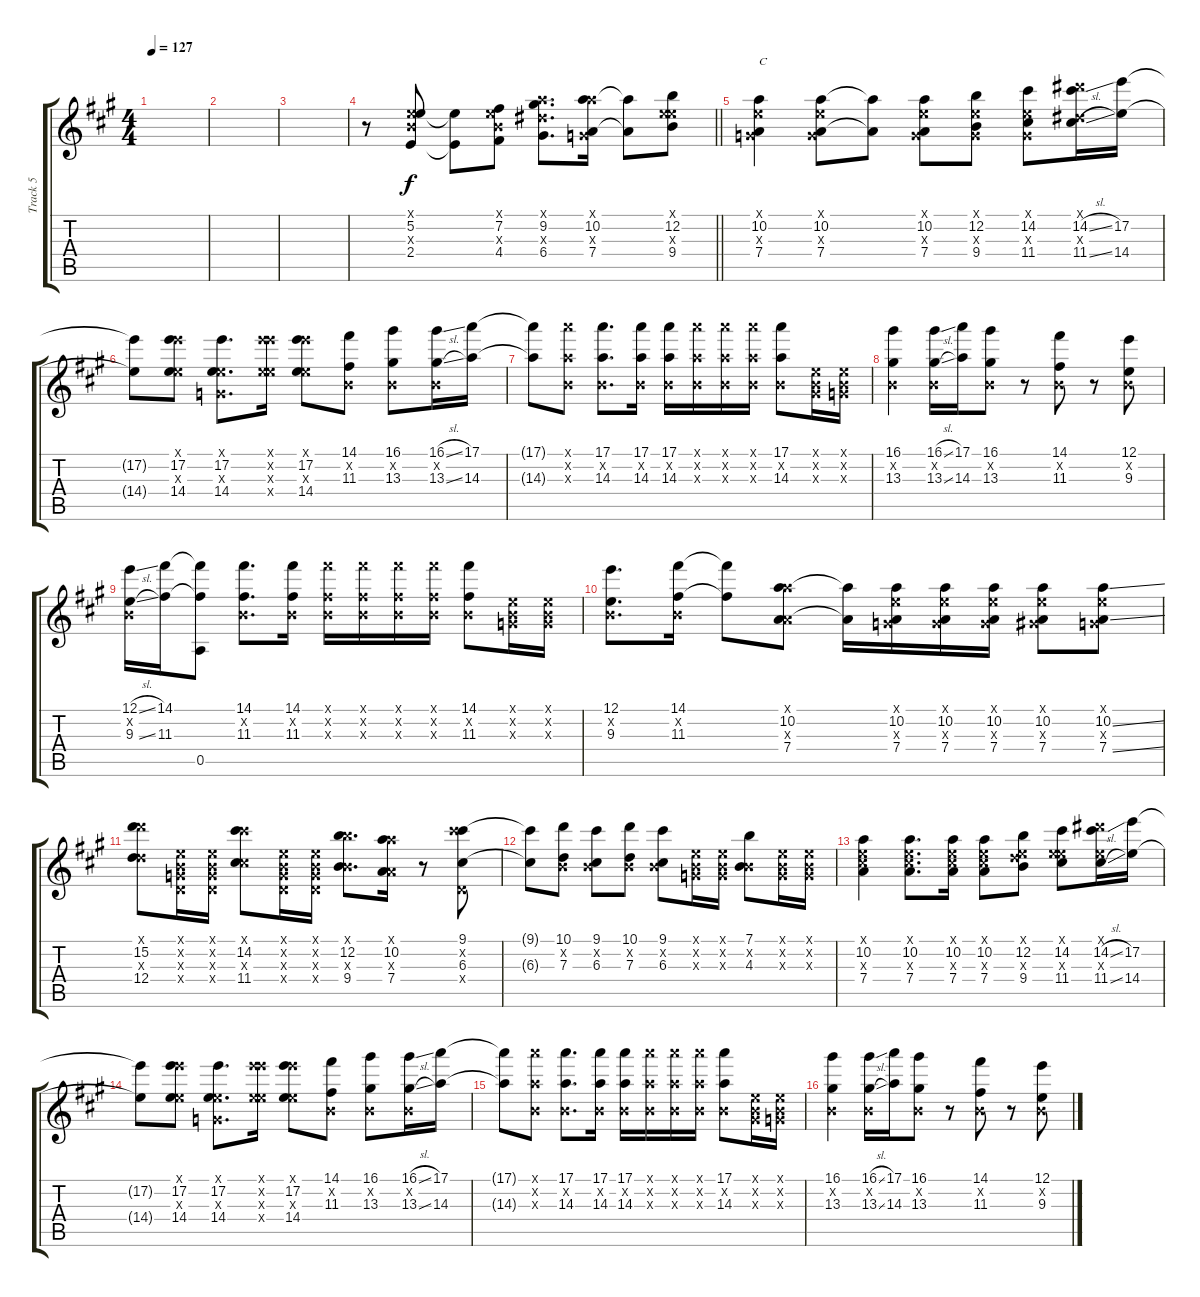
\track ("Track 5" "Track 5") {instrument acousticguitarsteel}
\staff {score tabs}
\tuning (E4 B3 G3 D3 A2 E2) {hide}
\ts (4 4)
\tempo 127
\clef g2
\ks a
|
|
|
\barLineRight lightlight
r.8{volume 14} (0.1{x} 5.2 4.3{x} 2.4).8 (5.2{t} 2.4{t}).8 (0.1{x} 7.2 4.3{x} 4.4).8 (5.1{x} 9.2 8.3{x} 6.4).8{d} (5.1{x} 10.2 0.3{x} 7.4).16 (10.2{t} 7.4{t}).8 (0.1{x} 12.2 9.3{x} 9.4).8 |
(0.1{x} 10.2 0.3{x} 7.4).4{txt "C"} (0.1{x} 10.2 0.3{x} 7.4).8 (10.2{t} 7.4{t}).8 (0.1{x} 10.2 0.3{x} 7.4).8 (0.1{x} 12.2 0.3{x} 9.4).8 (0.1{x} 14.2 0.3{x} 11.4).8 (11.1{x} 14.2{sl} 8.3{x} 11.4{sl}).16 (17.2 14.4).16 |
(17.2{t} 14.4{t}).8 (12.1{x} 17.2 9.3{x} 14.4).8 (0.1{x} 17.2 0.3{x} 14.4).8{d} (12.1{x} 17.2{x} 9.3{x} 14.4{x}).16 (12.1{x} 17.2 9.3{x} 14.4).8 (14.1 0.2{x} 11.3).8 (16.1 0.2{x} 13.3).8 (16.1{sl} 0.2{x} 13.3{sl}).16 (17.1 14.3).16 |
(17.1{t} 14.3{t}).8 (17.1{x} 0.2{x} 14.3{x}).8 (17.1 0.2{x} 14.3).8{d} (17.1 0.2{x} 14.3).16 (17.1 0.2{x} 14.3).16 (17.1{x} 0.2{x} 14.3{x}).16 (17.1{x} 0.2{x} 14.3{x}).16 (17.1{x} 0.2{x} 14.3{x}).16 (17.1 0.2{x} 14.3).8 (0.1{x} 0.2{x} 1.3{x}).16 (0.1{x} 0.2{x} 0.3{x}).16 |
(16.1 0.2{x} 13.3).4 (16.1{sl} 0.2{x} 13.3{sl}).16 (17.1 14.3).16 (16.1 0.2{x} 13.3).8 r.8 (14.1 0.2{x} 11.3).8 r.8 (12.1 0.2{x} 9.3).8 |
(12.1{sl} 0.2{x} 9.3{sl}).16 (14.1 11.3).16 (14.1{t} 11.3{t} 0.5).8 (14.1 0.2{x} 11.3).8{d} (14.1 0.2{x} 11.3).16 (14.1{x} 0.2{x} 11.3{x}).16 (14.1{x} 0.2{x} 11.3{x}).16 (14.1{x} 0.2{x} 11.3{x}).16 (14.1{x} 0.2{x} 11.3{x}).16 (14.1 0.2{x} 11.3).8 (0.1{x} 0.2{x} 0.3{x}).16 (0.1{x} 0.2{x} 0.3{x}).16 |
(12.1 0.2{x} 9.3).8{d} (14.1 0.2{x} 11.3).16 (14.1{t} 11.3{t}).8 (5.1{x} 10.2 2.3{x} 7.4).8 (10.2{t} 7.4{t}).16 (0.1{x} 10.2 0.3{x} 7.4).16 (0.1{x} 10.2 0.3{x} 7.4).16 (0.1{x} 10.2 0.3{x} 7.4).16 (0.1{x} 10.2 1.3{x} 7.4).8 (0.1{x} 10.2{ss} 0.3{x} 7.4{ss}).8 |
(10.1{x} 15.2 7.3{x} 12.4).8 (0.1{x} 0.2{x} 0.3{x} 0.4{x}).16 (0.1{x} 0.2{x} 0.3{x} 0.4{x}).16 (9.1{x} 14.2 6.3{x} 11.4).8 (0.1{x} 0.2{x} 0.3{x} 0.4{x}).16 (0.1{x} 0.2{x} 0.3{x} 0.4{x}).16 (7.1{x} 12.2 4.3{x} 9.4).8{d} (5.1{x} 10.2 2.3{x} 7.4).16 r.8 (9.1 14.2{x} 6.3 0.4{x}).8 |
(9.1{t} 6.3{t}).8 (10.1 0.2{x} 7.3).8 (9.1 0.2{x} 6.3).8 (10.1 0.2{x} 7.3).8 (9.1 0.2{x} 6.3).8 (0.1{x} 0.2{x} 0.3{x}).16 (0.1{x} 0.2{x} 0.3{x}).16 (7.1 0.2{x} 4.3).8 (0.1{x} 0.2{x} 0.3{x}).16 (0.1{x} 0.2{x} 0.3{x}).16 |
(0.1{x} 10.2 6.3{x} 7.4).4 (0.1{x} 10.2 6.3{x} 7.4).8{d} (0.1{x} 10.2 6.3{x} 7.4).16 (0.1{x} 10.2 6.3{x} 7.4).8 (0.1{x} 12.2 7.3{x} 9.4).8 (0.1{x} 14.2 9.3{x} 11.4).8 (11.1{x} 14.2{sl} 9.3{x} 11.4{sl}).16 (17.2 14.4).16 |
(17.2{t} 14.4{t}).8 (12.1{x} 17.2 9.3{x} 14.4).8 (0.1{x} 17.2 0.3{x} 14.4).8{d} (12.1{x} 17.2{x} 9.3{x} 14.4{x}).16 (12.1{x} 17.2 9.3{x} 14.4).8 (14.1 0.2{x} 11.3).8 (16.1 0.2{x} 13.3).8 (16.1{sl} 0.2{x} 13.3{sl}).16 (17.1 14.3).16 |
(17.1{t} 14.3{t}).8 (17.1{x} 0.2{x} 14.3{x}).8 (17.1 0.2{x} 14.3).8{d} (17.1 0.2{x} 14.3).16 (17.1 0.2{x} 14.3).16 (17.1{x} 0.2{x} 14.3{x}).16 (17.1{x} 0.2{x} 14.3{x}).16 (17.1{x} 0.2{x} 14.3{x}).16 (17.1 0.2{x} 14.3).8 (0.1{x} 0.2{x} 1.3{x}).16 (0.1{x} 0.2{x} 0.3{x}).16 |
(16.1 0.2{x} 13.3).4 (16.1{sl} 0.2{x} 13.3{sl}).16 (17.1 14.3).16 (16.1 0.2{x} 13.3).8 r.8 (14.1 0.2{x} 11.3).8 r.8 (12.1 0.2{x} 9.3).8
